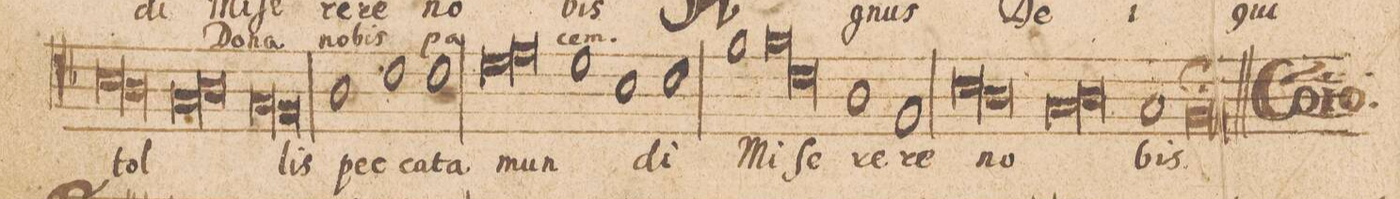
**kern	**text	**text
*I"Tenore	*	*
*clefC4	*	*
*k[b-]	*	*
*met(C|)	*	*
*M2/1	*	*
*lig	*	*
1B-	tol-	.
1A	.	.
*Xlig	*	*
=34-	=34-	=34-
*lig	*	*
1G	.	.
1A	.	.
*Xlig	*	*
=35-	=35-	=35-
*lig	*	*
1G	-lis	.
1F	.	.
*Xlig	*	*
=36	=36	=36
1A	pec-	.
1c	-ca-	.
=37-	=37-	=37-
1c	-ta	.
*lig	*	*
1d	mun-	.
=38-	=38-	=38-
1e	.	.
*Xlig	*	*
1d	.	.
=39-	=39-	=39-
1B-	.	.
1c	-di	.
=40	=40	=40
1f	mi-	.
*lig	*	*
1f	-ſe-	.
=41-	=41-	=41-
1c	.	.
*Xlig	*	*
1A	-re-	.
=42-	=42-	=42-
1F	-re	.
*lig	*	*
1B-	no-	.
=43-	=43-	=43-
1A	.	.
*Xlig	*	*
*lig	*	*
1G	.	.
=44-	=44-	=44-
1A	.	.
*Xlig	*	*
1G	.	.
=45-	=45-	=45-
[0Fl;>\	-bis	.
=46-	=46-	=46-
0F_	.	.
=47-	=47-	=47-
0F_	.	.
=48-	=48-	=48-
0F_	.	.
=49-	=49-	=49-
0F]	.	.
==	==	==
*-	*-	*-
